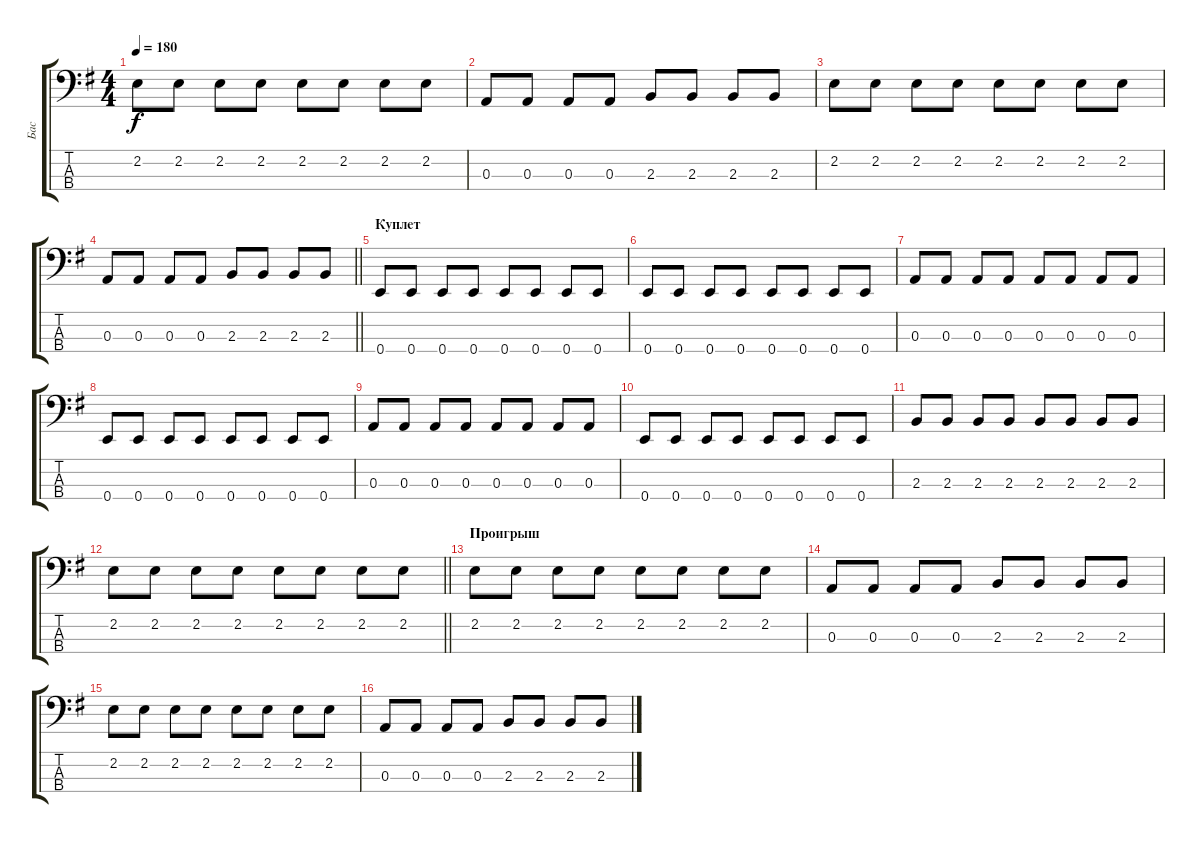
\track ("Бас" "Бас") {instrument electricbassfinger}
\staff {score tabs}
\tuning (G2 D2 A1 E1) {hide}
\ts (4 4)
\tempo 180
\clef f4
\ks g
2.2.8{dy f} 2.2.8 2.2.8 2.2.8 2.2.8 2.2.8 2.2.8 2.2.8 |
0.3.8 0.3.8 0.3.8 0.3.8 2.3.8 2.3.8 2.3.8 2.3.8 |
2.2.8 2.2.8 2.2.8 2.2.8 2.2.8 2.2.8 2.2.8 2.2.8 |
\barLineRight lightlight
0.3.8 0.3.8 0.3.8 0.3.8 2.3.8 2.3.8 2.3.8 2.3.8 |
\section ("" "Куплет")
0.4.8 0.4.8 0.4.8 0.4.8 0.4.8 0.4.8 0.4.8 0.4.8 |
0.4.8 0.4.8 0.4.8 0.4.8 0.4.8 0.4.8 0.4.8 0.4.8 |
0.3.8 0.3.8 0.3.8 0.3.8 0.3.8 0.3.8 0.3.8 0.3.8 |
0.4.8 0.4.8 0.4.8 0.4.8 0.4.8 0.4.8 0.4.8 0.4.8 |
0.3.8 0.3.8 0.3.8 0.3.8 0.3.8 0.3.8 0.3.8 0.3.8 |
0.4.8 0.4.8 0.4.8 0.4.8 0.4.8 0.4.8 0.4.8 0.4.8 |
2.3.8 2.3.8 2.3.8 2.3.8 2.3.8 2.3.8 2.3.8 2.3.8 |
\barLineRight lightlight
2.2.8 2.2.8 2.2.8 2.2.8 2.2.8 2.2.8 2.2.8 2.2.8 |
\section ("" "Проигрыш")
2.2.8 2.2.8 2.2.8 2.2.8 2.2.8 2.2.8 2.2.8 2.2.8 |
0.3.8 0.3.8 0.3.8 0.3.8 2.3.8 2.3.8 2.3.8 2.3.8 |
2.2.8 2.2.8 2.2.8 2.2.8 2.2.8 2.2.8 2.2.8 2.2.8 |
0.3.8 0.3.8 0.3.8 0.3.8 2.3.8 2.3.8 2.3.8 2.3.8
